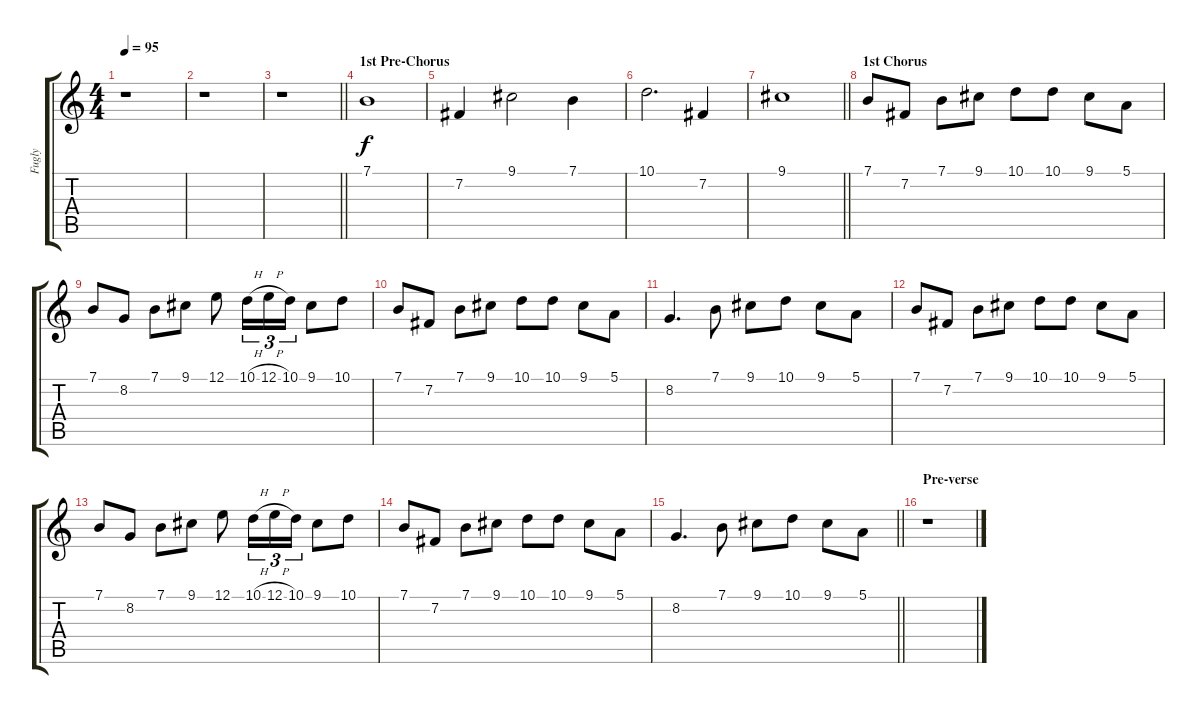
\track ("Fugly" "Fugly") {instrument fiddle}
\staff {score tabs}
\tuning (E4 B3 G3 D3 A2 E2) {hide}
\ts (4 4)
\tempo 95
\clef g2
\ks c
r.1{dy f} |
r.1 |
\barLineRight lightlight
r.1 |
\section ("" "1st Pre-Chorus")
7.1.1 |
7.2.4 9.1.2 7.1.4 |
10.1.2{d} 7.2.4 |
\barLineRight lightlight
9.1.1 |
\section ("" "1st Chorus")
7.1.8 7.2.8 7.1.8 9.1.8 10.1.8 10.1.8 9.1.8 5.1.8 |
7.1.8 8.2.8 7.1.8 9.1.8 12.1.8 10.1{h}.16{tu (3 2)} 12.1{h}.16{tu (3 2)} 10.1.16{tu (3 2)} 9.1.8 10.1.8 |
7.1.8 7.2.8 7.1.8 9.1.8 10.1.8 10.1.8 9.1.8 5.1.8 |
8.2.4{d} 7.1.8 9.1.8 10.1.8 9.1.8 5.1.8 |
7.1.8 7.2.8 7.1.8 9.1.8 10.1.8 10.1.8 9.1.8 5.1.8 |
7.1.8 8.2.8 7.1.8 9.1.8 12.1.8 10.1{h}.16{tu (3 2)} 12.1{h}.16{tu (3 2)} 10.1.16{tu (3 2)} 9.1.8 10.1.8 |
7.1.8 7.2.8 7.1.8 9.1.8 10.1.8 10.1.8 9.1.8 5.1.8 |
\barLineRight lightlight
8.2.4{d} 7.1.8 9.1.8 10.1.8 9.1.8 5.1.8 |
\section ("" "Pre-verse")
r.1
